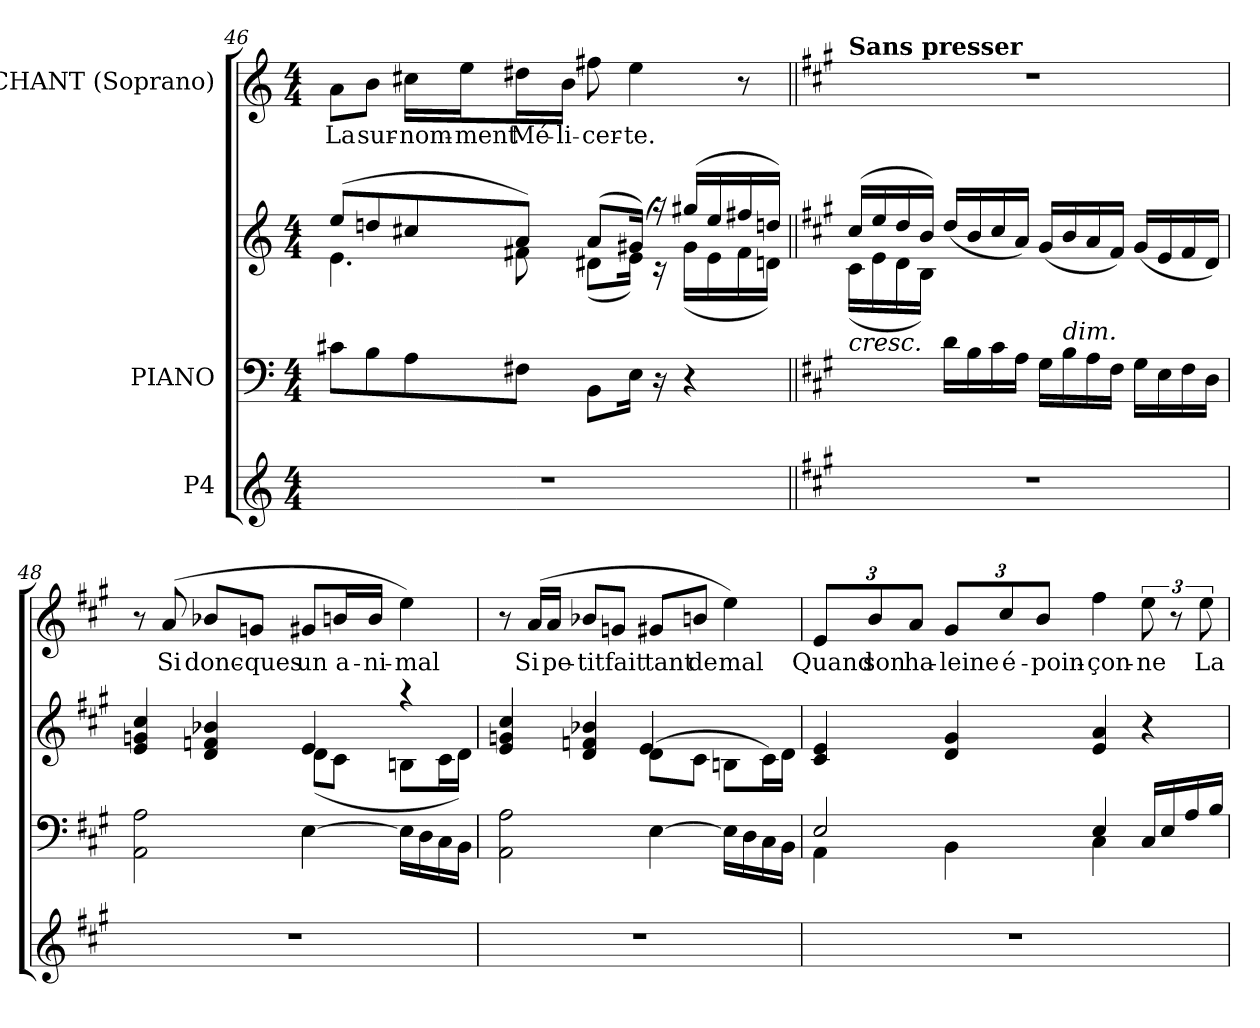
**kern	**kern	**kern	**kern	**text
*part3	*part2	*part2	*part1	*part1
*staff4	*staff3	*staff2	*staff1	*staff1
*I"P4	*I"PIANO	*	*I"CHANT (Soprano)	*
!!LO:PB:g=z
*clefG2	*clefF4	*clefG2	*clefG2	*
*k[]	*k[]	*k[]	*k[]	*
*C:	*C:	*C:	*C:	*
*M4/4	*M4/4	*M4/4	*M4/4	*
=46	=46	=46	=46	=46
*	*	*^	*	*
!	!	!	!	!	!LO:LY:b
1r	8c#X\L	(>8ee/L	4.e\	8a\L	La
!	!	!	!	!	!LO:LY:b
.	8B\	8ddn/	.	8b\J	sur-
!	!	!	!	!	!LO:LY:b
.	8A\	8cc#X/	.	16cc#X\LL	-nom-
!	!	!	!	!	!LO:LY:b
.	.	.	.	16ee\J	-ment
!	!	!	!	!	!LO:LY:b
.	8F#X\J	8a/J)	8f#X\	16dd#X\L	Mé-
!	!	!	!	!	!LO:LY:b
.	.	.	.	16b\JJ	-li-
!	!	!	!	!	!LO:LY:b
.	8BB\L	(>8a/L	(<8d#X\L	8ff#X\	-cer-
!	!	!	!	!	!LO:LY:b
.	16E\Jk	(16g#X/Jk)	16e\Jk)	4ee\	-te.
.	16r	16raa)	16rc	.	.
.	4r	(>16gg#X/LL	(<16g#\LL	.	.
.	.	16ee/	16e\	.	.
.	.	16ff#X/	16f#\	8r	.
.	.	16ddn/JJ)	16dn\JJ)	.	.
=47||	=47||	=47||	=47||	=47||	=47||
*k[f#c#g#]	*k[f#c#g#]	*k[f#c#g#]	*	*k[f#c#g#]	*
*A:	*A:	*A:	*	*A:	*
!	!	!	!	!LO:TX:a:B:t=Sans presser	!
!	!LO:TX:a:i:t=cresc.	!	!	!	!
1r	4ryy	(>16cc#/LL	(<16c#\LL	1r	.
.	.	16ee/	16e\	.	.
.	.	16dd/	16d\	.	.
.	.	16b/JJ)	16B\JJ)	.	.
.	16d\LL	(>16dd/LL	4ryy	.	.
.	16B\	16b/	.	.	.
.	16c#\	16cc#/	.	.	.
.	16A\JJ	16a/JJ)	.	.	.
.	16G#\LL	(<16g#/LL	2ryy	.	.
!	!LO:TX:a:i:t=dim.	!	!	!	!
.	16B\	16b/	.	.	.
.	16A\	16a/	.	.	.
.	16F#\JJ	16f#/JJ)	.	.	.
.	16G#\LL	(<16g#/LL	.	.	.
.	16E\	16e/	.	.	.
.	16F#\	16f#/	.	.	.
.	16D\JJ	16d/JJ)	.	.	.
=48	=48	=48	=48	=48	=48
1r	2AA\ 2A\	4e/ 4gn/ 4cc#/	2ryy	8r	.
!	!	!	!	!	!LO:LY:b
.	.	.	.	(8a/	Si
!	!	!	!	!	!LO:LY:b
.	.	4d/ 4fn/ 4b-X/	.	8b-X/L	donc-
!	!	!	!	!	!LO:LY:b
.	.	.	.	8gn/J	-ques
!	!	!	!	!	!LO:LY:b
.	[>4E\	4e/	(<8d\L	8g#X/L	un
!	!	!	!	!	!LO:LY:b
.	.	.	8c#\J	16bn/L	a-
!	!	!	!	!	!LO:LY:b
.	.	.	.	16b/JJ	-ni-
!	!	!	!	!	!LO:LY:b
.	16E\LL]	4raa	8Bn\L	4ee\)	-mal
.	16D\	.	.	.	.
.	16C#\	.	16c#\L	.	.
.	16BB\JJ	.	16d\JJ)	.	.
!!LO:LB:g=z
=49	=49	=49	=49	=49	=49
1r	2AA\ 2A\	4e/ 4gn/ 4cc#/	4ryy	8r	.
!	!	!	!	!	!LO:LY:b
.	.	.	.	(16a/LL	Si
!	!	!	!	!	!LO:LY:b
.	.	.	.	16a/JJ	pe-
!	!	!	!	!	!LO:LY:b
.	.	4d/ 4fn/ 4b-X/	4ryy	8b-X/L	-tit
!	!	!	!	!	!LO:LY:b
.	.	.	.	8gn/J	fait
!	!	!	!	!	!LO:LY:b
.	[>4E\	(<8d\L	4e/	8g#X/L	tant
!	!	!	!	!	!LO:LY:b
.	.	8c#\J	.	8bn/J	de
!	!	!	!	!	!LO:LY:b
.	16E\LL]	8Bn\L	4ryy	4ee\)	mal
.	16D\	.	.	.	.
.	16C#\	16c#\L)	.	.	.
.	16BB\JJ	16d\JJ	.	.	.
*	*	*v	*v	*	*
=50	=50	=50	=50	=50
*	*^	*	*	*
!	!	!	!	!	!LO:LY:b
1r	2E/	4AA\	4c#/ 4e/	12e/L	Quand
!	!	!	!	!	!LO:LY:b
.	.	.	.	12b/	son
!	!	!	!	!	!LO:LY:b
.	.	.	.	12a/J	ha-
!	!	!	!	!	!LO:LY:b
.	.	4BB\	4d/ 4g#/	12g#/L	-leine
!	!	!	!	!	!LO:LY:b
.	.	.	.	12cc#/	é-
!	!	!	!	!	!LO:LY:b
.	.	.	.	12b/J	-poin-
!	!	!	!	!	!LO:LY:b
.	4E/	4C#\	4e/ 4a/	4ff#\	-çon-
!	!	!	!	!	!LO:LY:b
.	16C#/LL	4ryy	4r	12ee\	-ne
.	16E/	.	.	.	.
.	.	.	.	12r	.
.	16A/	.	.	.	.
!	!	!	!	!	!LO:LY:b
.	.	.	.	12ee\	La
.	16B/JJ	.	.	.	.
*	*v	*v	*	*	*
=	=	=	=	=
*-	*-	*-	*-	*-
